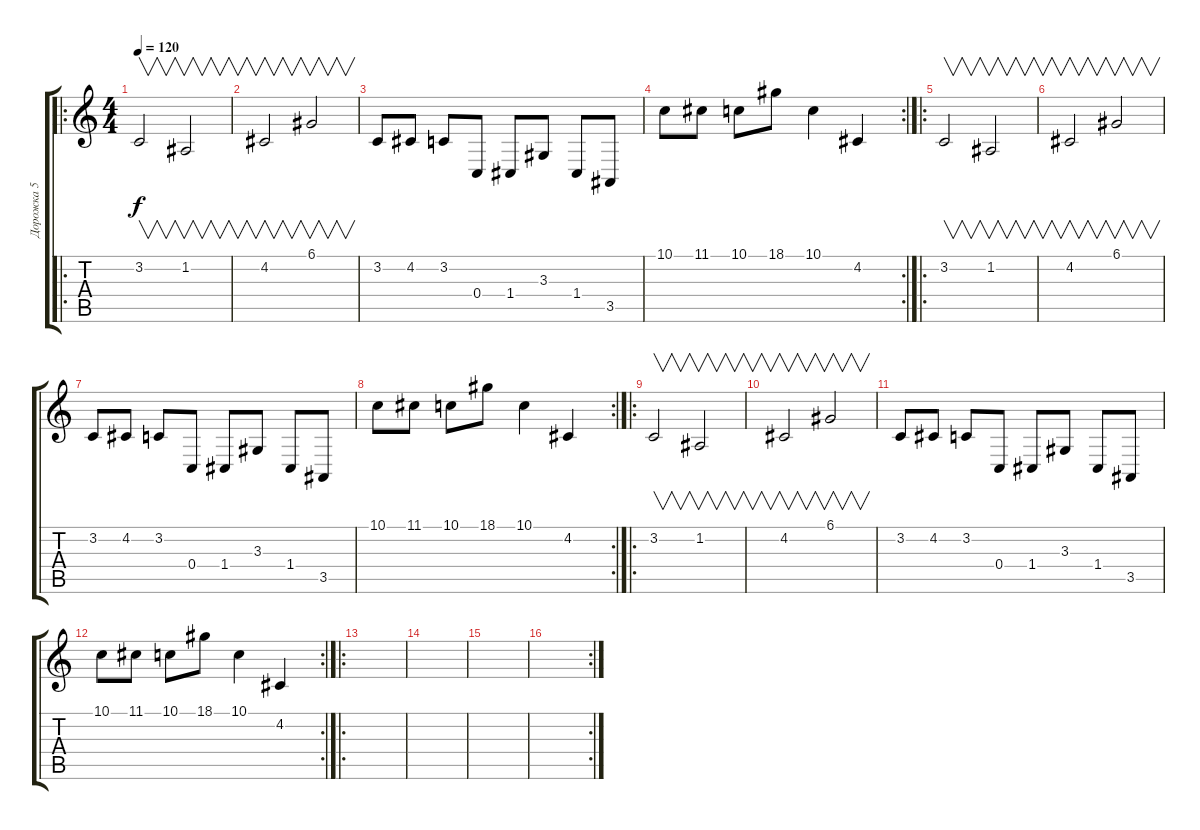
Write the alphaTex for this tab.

\track ("Дорожка 5" "Дорожка 5") {instrument sitar}
\staff {score tabs}
\tuning (D4 A3 F3 C3 G2 C2) {hide}
\ro
\ts (4 4)
\tempo 120
\clef g2
\ks c
3.2.2{v dy f} 1.2.2{v} |
4.2.2{v} 6.1.2{v} |
3.2.8 4.2.8 3.2.8 0.4.8 1.4.8 3.3.8 1.4.8 3.5.8 |
\rc 2
10.1.8 11.1.8 10.1.8 18.1.8 10.1.4 4.2.4 |
\ro
3.2.2{v} 1.2.2{v} |
4.2.2{v} 6.1.2{v} |
3.2.8 4.2.8 3.2.8 0.4.8 1.4.8 3.3.8 1.4.8 3.5.8 |
\rc 2
10.1.8 11.1.8 10.1.8 18.1.8 10.1.4 4.2.4 |
\ro
3.2.2{v} 1.2.2{v} |
4.2.2{v} 6.1.2{v} |
3.2.8 4.2.8 3.2.8 0.4.8 1.4.8 3.3.8 1.4.8 3.5.8 |
\rc 2
10.1.8 11.1.8 10.1.8 18.1.8 10.1.4 4.2.4 |
\ro
|
|
|
\rc 2
